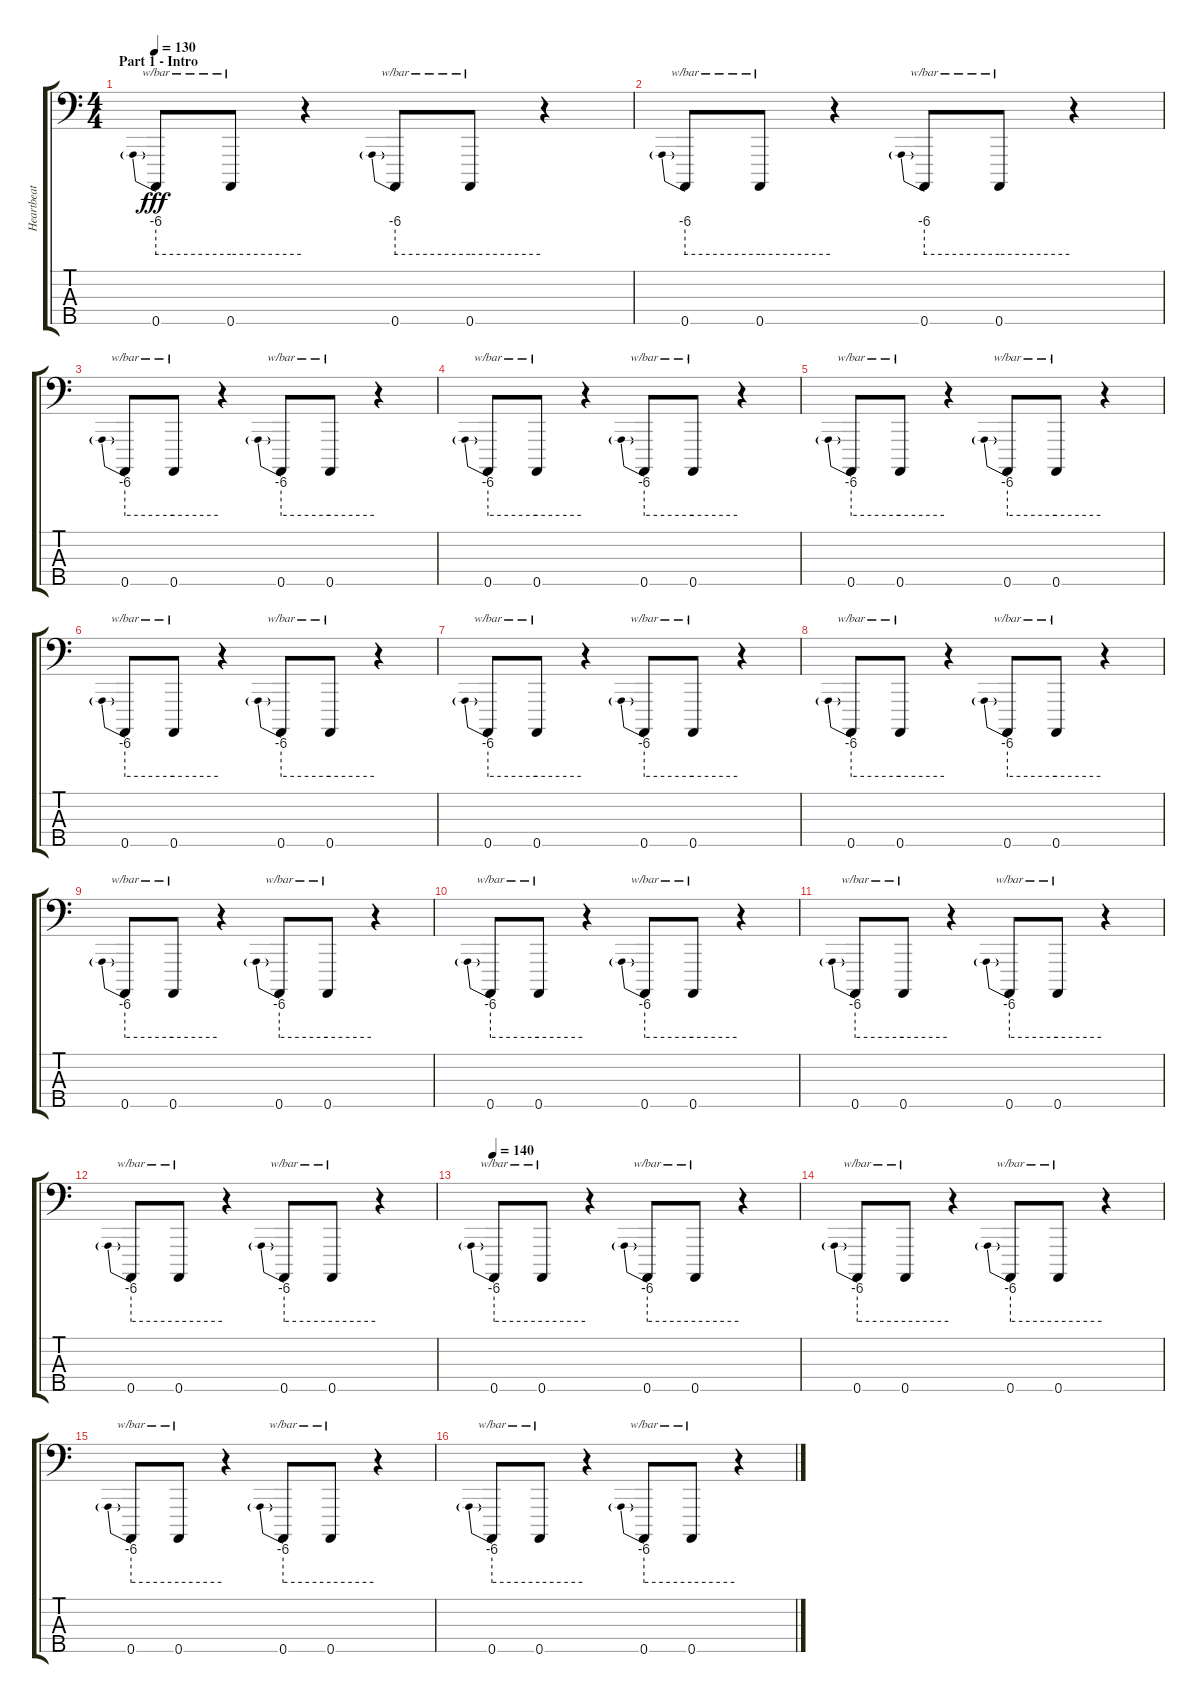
\track ("Heartbeat" "Heartbeat") {instrument acousticbass}
\staff {score tabs}
\tuning (G2 D2 A1 E1 A0) {hide}
\ts (4 4)
\section ("" "Part 1 - Intro")
\tempo 130
\clef f4
\ks c
0.5.8{tbe (predive default 0 -24 60 -24) dy fff instrument acousticbass} 0.5.8{tbe (hold default 0 -24 60 -24)} r.4 0.5.8{tbe (predive default 0 -24 60 -24)} 0.5.8{tbe (hold default 0 -24 60 -24)} r.4 |
0.5.8{tbe (predive default 0 -24 60 -24)} 0.5.8{tbe (hold default 0 -24 60 -24)} r.4 0.5.8{tbe (predive default 0 -24 60 -24)} 0.5.8{tbe (hold default 0 -24 60 -24)} r.4 |
0.5.8{tbe (predive default 0 -24 60 -24)} 0.5.8{tbe (hold default 0 -24 60 -24)} r.4 0.5.8{tbe (predive default 0 -24 60 -24)} 0.5.8{tbe (hold default 0 -24 60 -24)} r.4 |
0.5.8{tbe (predive default 0 -24 60 -24)} 0.5.8{tbe (hold default 0 -24 60 -24)} r.4 0.5.8{tbe (predive default 0 -24 60 -24)} 0.5.8{tbe (hold default 0 -24 60 -24)} r.4 |
0.5.8{tbe (predive default 0 -24 60 -24)} 0.5.8{tbe (hold default 0 -24 60 -24)} r.4 0.5.8{tbe (predive default 0 -24 60 -24)} 0.5.8{tbe (hold default 0 -24 60 -24)} r.4 |
0.5.8{tbe (predive default 0 -24 60 -24)} 0.5.8{tbe (hold default 0 -24 60 -24)} r.4 0.5.8{tbe (predive default 0 -24 60 -24)} 0.5.8{tbe (hold default 0 -24 60 -24)} r.4 |
0.5.8{tbe (predive default 0 -24 60 -24)} 0.5.8{tbe (hold default 0 -24 60 -24)} r.4 0.5.8{tbe (predive default 0 -24 60 -24)} 0.5.8{tbe (hold default 0 -24 60 -24)} r.4 |
0.5.8{tbe (predive default 0 -24 60 -24)} 0.5.8{tbe (hold default 0 -24 60 -24)} r.4 0.5.8{tbe (predive default 0 -24 60 -24)} 0.5.8{tbe (hold default 0 -24 60 -24)} r.4 |
0.5.8{tbe (predive default 0 -24 60 -24)} 0.5.8{tbe (hold default 0 -24 60 -24)} r.4 0.5.8{tbe (predive default 0 -24 60 -24)} 0.5.8{tbe (hold default 0 -24 60 -24)} r.4 |
0.5.8{tbe (predive default 0 -24 60 -24)} 0.5.8{tbe (hold default 0 -24 60 -24)} r.4 0.5.8{tbe (predive default 0 -24 60 -24)} 0.5.8{tbe (hold default 0 -24 60 -24)} r.4 |
0.5.8{tbe (predive default 0 -24 60 -24)} 0.5.8{tbe (hold default 0 -24 60 -24)} r.4 0.5.8{tbe (predive default 0 -24 60 -24)} 0.5.8{tbe (hold default 0 -24 60 -24)} r.4 |
0.5.8{tbe (predive default 0 -24 60 -24)} 0.5.8{tbe (hold default 0 -24 60 -24)} r.4 0.5.8{tbe (predive default 0 -24 60 -24)} 0.5.8{tbe (hold default 0 -24 60 -24)} r.4 |
\tempo 140
0.5.8{tbe (predive default 0 -24 60 -24)} 0.5.8{tbe (hold default 0 -24 60 -24)} r.4 0.5.8{tbe (predive default 0 -24 60 -24)} 0.5.8{tbe (hold default 0 -24 60 -24)} r.4 |
0.5.8{tbe (predive default 0 -24 60 -24)} 0.5.8{tbe (hold default 0 -24 60 -24)} r.4 0.5.8{tbe (predive default 0 -24 60 -24)} 0.5.8{tbe (hold default 0 -24 60 -24)} r.4 |
0.5.8{tbe (predive default 0 -24 60 -24)} 0.5.8{tbe (hold default 0 -24 60 -24)} r.4 0.5.8{tbe (predive default 0 -24 60 -24)} 0.5.8{tbe (hold default 0 -24 60 -24)} r.4 |
0.5.8{tbe (predive default 0 -24 60 -24)} 0.5.8{tbe (hold default 0 -24 60 -24)} r.4 0.5.8{tbe (predive default 0 -24 60 -24)} 0.5.8{tbe (hold default 0 -24 60 -24)} r.4
